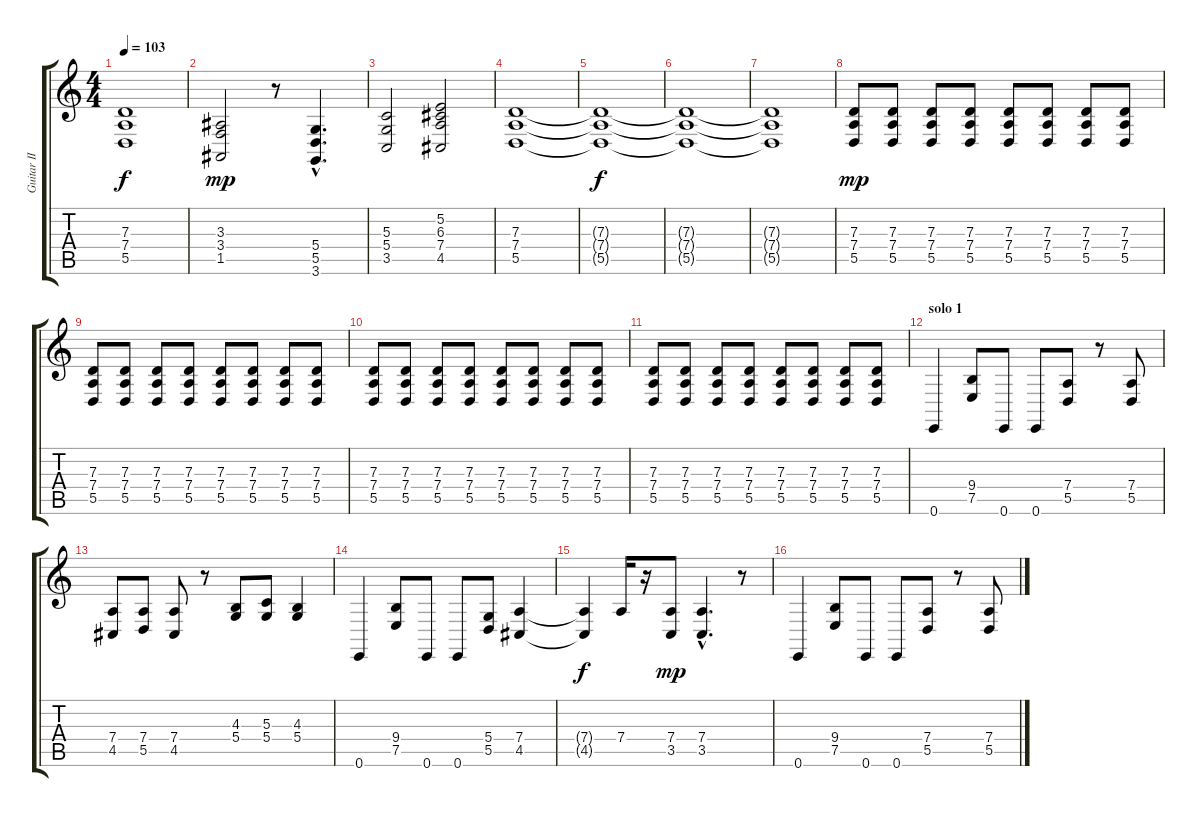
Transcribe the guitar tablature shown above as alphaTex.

\track ("Guitar II" "Guitar II") {instrument synthstrings1}
\staff {score tabs}
\tuning (E4 B3 G3 D3 A2 E2) {hide}
\ts (4 4)
\tempo 103
\clef g2
\ks c
(7.3{t} 7.4{t} 5.5{t}).1{dy f} |
(3.3 3.4 1.5).2{dy mp} r.8 (5.4{hac} 5.5{hac} 3.6{hac}).4{d} |
(5.3 5.4 3.5).2 (5.2 6.3 7.4 4.5).2 |
(7.3 7.4 5.5).1 |
(7.3{t} 7.4{t} 5.5{t}).1{dy f} |
(7.3{t} 7.4{t} 5.5{t}).1 |
(7.3{t} 7.4{t} 5.5{t}).1 |
(7.3 7.4 5.5).8{dy mp} (7.3 7.4 5.5).8 (7.3 7.4 5.5).8 (7.3 7.4 5.5).8 (7.3 7.4 5.5).8 (7.3 7.4 5.5).8 (7.3 7.4 5.5).8 (7.3 7.4 5.5).8 |
(7.3 7.4 5.5).8 (7.3 7.4 5.5).8 (7.3 7.4 5.5).8 (7.3 7.4 5.5).8 (7.3 7.4 5.5).8 (7.3 7.4 5.5).8 (7.3 7.4 5.5).8 (7.3 7.4 5.5).8 |
(7.3 7.4 5.5).8 (7.3 7.4 5.5).8 (7.3 7.4 5.5).8 (7.3 7.4 5.5).8 (7.3 7.4 5.5).8 (7.3 7.4 5.5).8 (7.3 7.4 5.5).8 (7.3 7.4 5.5).8 |
(7.3 7.4 5.5).8 (7.3 7.4 5.5).8 (7.3 7.4 5.5).8 (7.3 7.4 5.5).8 (7.3 7.4 5.5).8 (7.3 7.4 5.5).8 (7.3 7.4 5.5).8 (7.3 7.4 5.5).8 |
\section ("" "solo 1")
0.6.4 (9.4 7.5).8 0.6.8 0.6.8 (7.4 5.5).8 r.8 (7.4 5.5).8 |
(7.4 4.5).8 (7.4 5.5).8 (7.4 4.5).8 r.8 (4.3 5.4).8 (5.3 5.4).8 (4.3 5.4).4 |
0.6.4 (9.4 7.5).8 0.6.8 0.6.8 (5.4 5.5).8 (7.4 4.5).4 |
(7.4{t} 4.5{t}).4{dy f} 7.4.16 r.16 (7.4 3.5).8{dy mp} (7.4{hac} 3.5{hac}).4{d} r.8 |
0.6.4 (9.4 7.5).8 0.6.8 0.6.8 (7.4 5.5).8 r.8 (7.4 5.5).8
